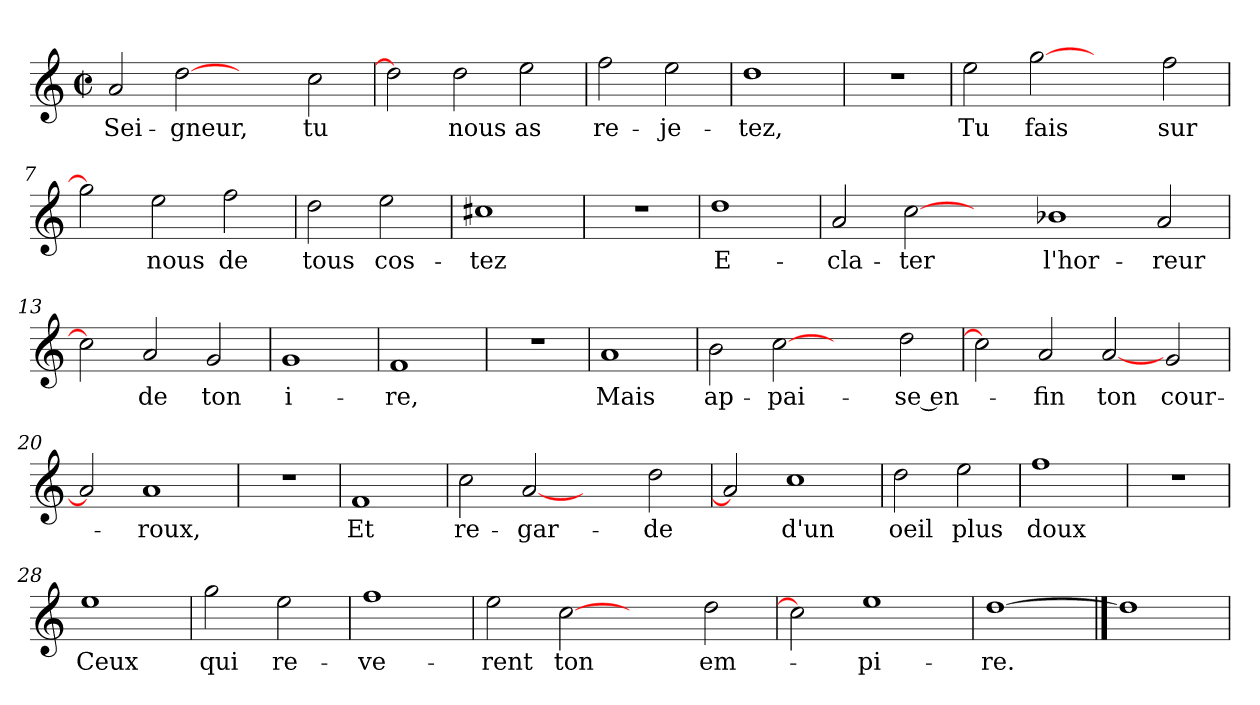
**kern	**text
*part1	*part1
*staff1	*staff1
*clefG2	*
*k[]	*
*C:	*
*M2/2	*
*met(c|)	*
=1	=1
2a/	Sei-
[2dd	-gneur,
2ryy	.
2cc\	tu
=2	=2
2dd]	.
2dd\	nous
2ee\	as
=3	=3
2ff\	re-
2ee\	-je-
=4	=4
1dd	-tez,
=5	=5
1r	.
=6	=6
2ee\	Tu
[2gg	fais
2ryy	.
2ff\	sur
!!LO:LB:g=z
=7	=7
2gg]	.
2ee\	nous
2ff\	de
=8	=8
2dd\	tous
2ee\	cos-
=9	=9
1cc#X	-tez
=10	=10
1r	.
=11	=11
1dd	E-
=12	=12
2a/	-cla-
[2cc	-ter
2ryy	.
1b-X	l'hor-
2a/	-reur
!!LO:LB:g=z
=13	=13
2cc]	.
2a/	de
2g/	ton
=14	=14
1g	i-
=15	=15
1f	-re,
=16	=16
1r	.
=17	=17
1a	Mais
=18	=18
2b\	ap-
[2cc	-pai-
2ryy	.
2dd\	se en-
=19	=19
2cc]	.
2a/	-fin
[2a	ton
2g/	cour-
!!LO:LB:g=z
=20	=20
2a]	.
1a	-roux,
=21	=21
1r	.
=22	=22
1f	Et
=23	=23
2cc\	re-
[2a	-gar-
2ryy	.
2dd\	-de
=24	=24
2a]	.
1cc	d'un
=25	=25
2dd\	oeil
2ee\	plus
=26	=26
1ff	doux
=27	=27
1r	.
!!LO:LB:g=z
=28	=28
1ee	Ceux
=29	=29
2gg\	qui
2ee\	re-
=30	=30
1ff	-ve-
=31	=31
2ee\	-rent
[2cc	ton
2ryy	.
2dd\	em-
=32	=32
2cc]	.
1ee	-pi-
=33	=33
[1dd	-re.
==34	==34
1dd]	.
=	=
*-	*-
